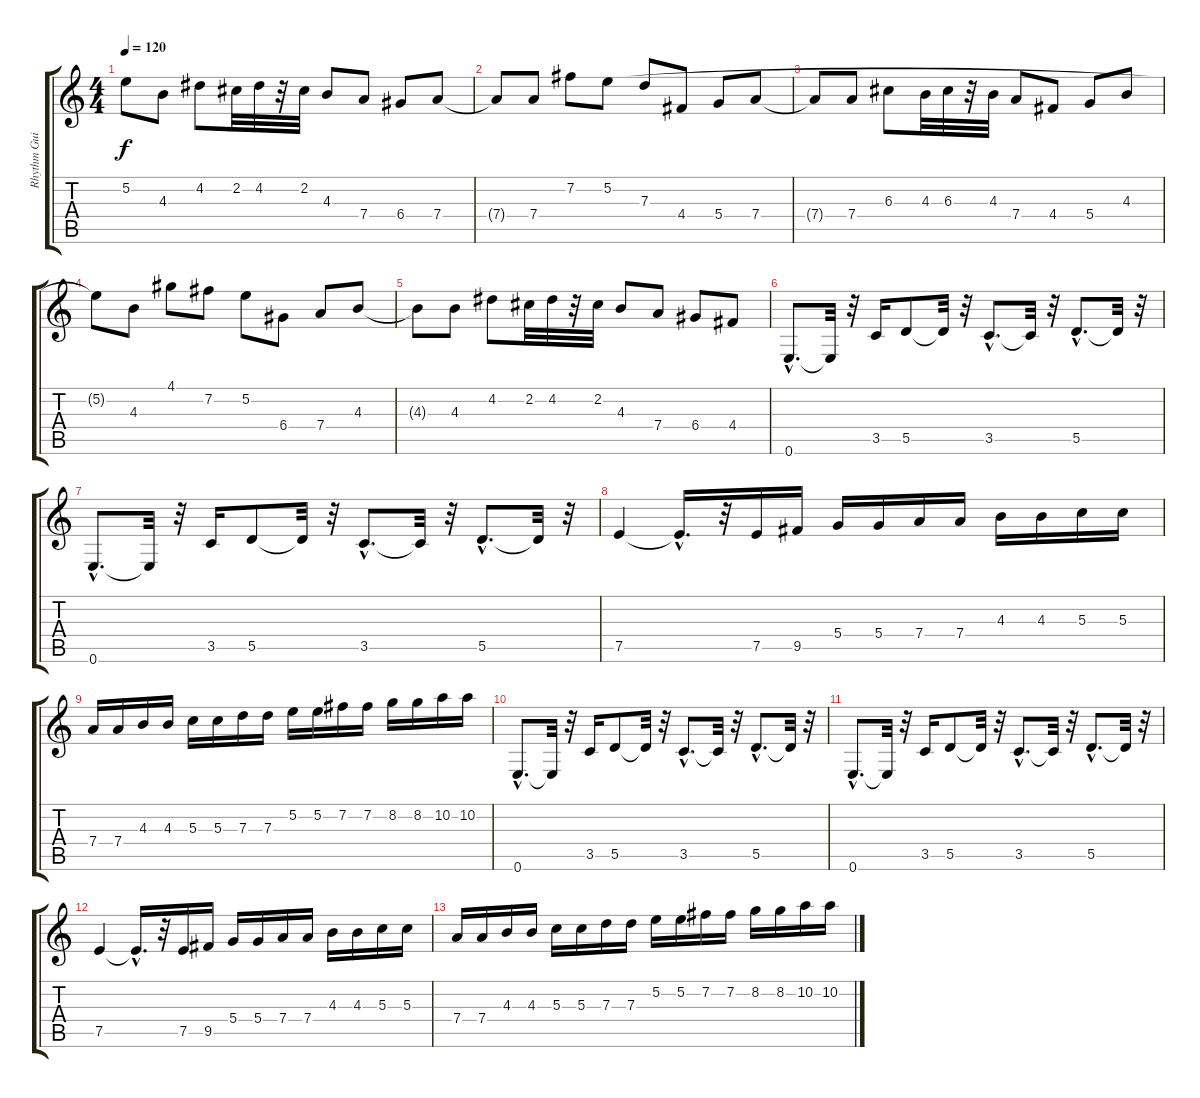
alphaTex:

\track ("Rhythm Guitar " "Rhythm Gui") {instrument distortionguitar}
\staff {score tabs}
\tuning (E4 B3 G3 D3 A2 E2) {hide}
\ts (4 4)
\tempo 120
\clef g2
\ks c
5.2{t}.8{dy f} 4.3.8 4.2.8 2.2.32 4.2.32 r.32 2.2.32 4.3.8 7.4.8 6.4.8 7.4.8 |
7.4{t}.8 7.4.8 7.2.8 5.2.8 7.3.8 4.4.8 5.4.8 7.4.8 |
7.4{t}.8 7.4.8 6.3.8 4.3.32 6.3.32 r.32 4.3.32 7.4.8 4.4.8 5.4.8 4.3.8 |
5.2{t}.8 4.3.8 4.1.8 7.2.8 5.2.8 6.4.8 7.4.8 4.3.8 |
4.3{t}.8 4.3.8 4.2.8 2.2.32 4.2.32 r.32 2.2.32 4.3.8 7.4.8 6.4.8 4.4.8 |
0.6{hac}.8{d} 0.6{t}.32 r.32 3.5.16 5.5.8 5.5{t}.32 r.32 3.5{hac}.8{d} 3.5{t}.32 r.32 5.5{hac}.8{d} 5.5{t}.32 r.32 |
0.6{hac}.8{d} 0.6{t}.32 r.32 3.5.16 5.5.8 5.5{t}.32 r.32 3.5{hac}.8{d} 3.5{t}.32 r.32 5.5{hac}.8{d} 5.5{t}.32 r.32 |
7.5.4 7.5{hac t}.16{d} r.32 7.5.16{instrument electricguitarmuted} 9.5.16 5.4.16 5.4.16 7.4.16 7.4.16 4.3.16 4.3.16 5.3.16 5.3.16 |
7.4.16 7.4.16 4.3.16 4.3.16 5.3.16 5.3.16 7.3.16 7.3.16 5.2.16 5.2.16 7.2.16 7.2.16 8.2.16 8.2.16 10.2.16 10.2.16 |
0.6{hac}.8{d instrument distortionguitar} 0.6{t}.32 r.32 3.5.16 5.5.8 5.5{t}.32 r.32 3.5{hac}.8{d} 3.5{t}.32 r.32 5.5{hac}.8{d} 5.5{t}.32 r.32 |
0.6{hac}.8{d} 0.6{t}.32 r.32 3.5.16 5.5.8 5.5{t}.32 r.32 3.5{hac}.8{d} 3.5{t}.32 r.32 5.5{hac}.8{d} 5.5{t}.32 r.32 |
7.5.4 7.5{hac t}.16{d} r.32 7.5.16{instrument electricguitarmuted} 9.5.16 5.4.16 5.4.16 7.4.16 7.4.16 4.3.16 4.3.16 5.3.16 5.3.16 |
7.4.16 7.4.16 4.3.16 4.3.16 5.3.16 5.3.16 7.3.16 7.3.16 5.2.16 5.2.16 7.2.16 7.2.16 8.2.16 8.2.16 10.2.16 10.2.16
